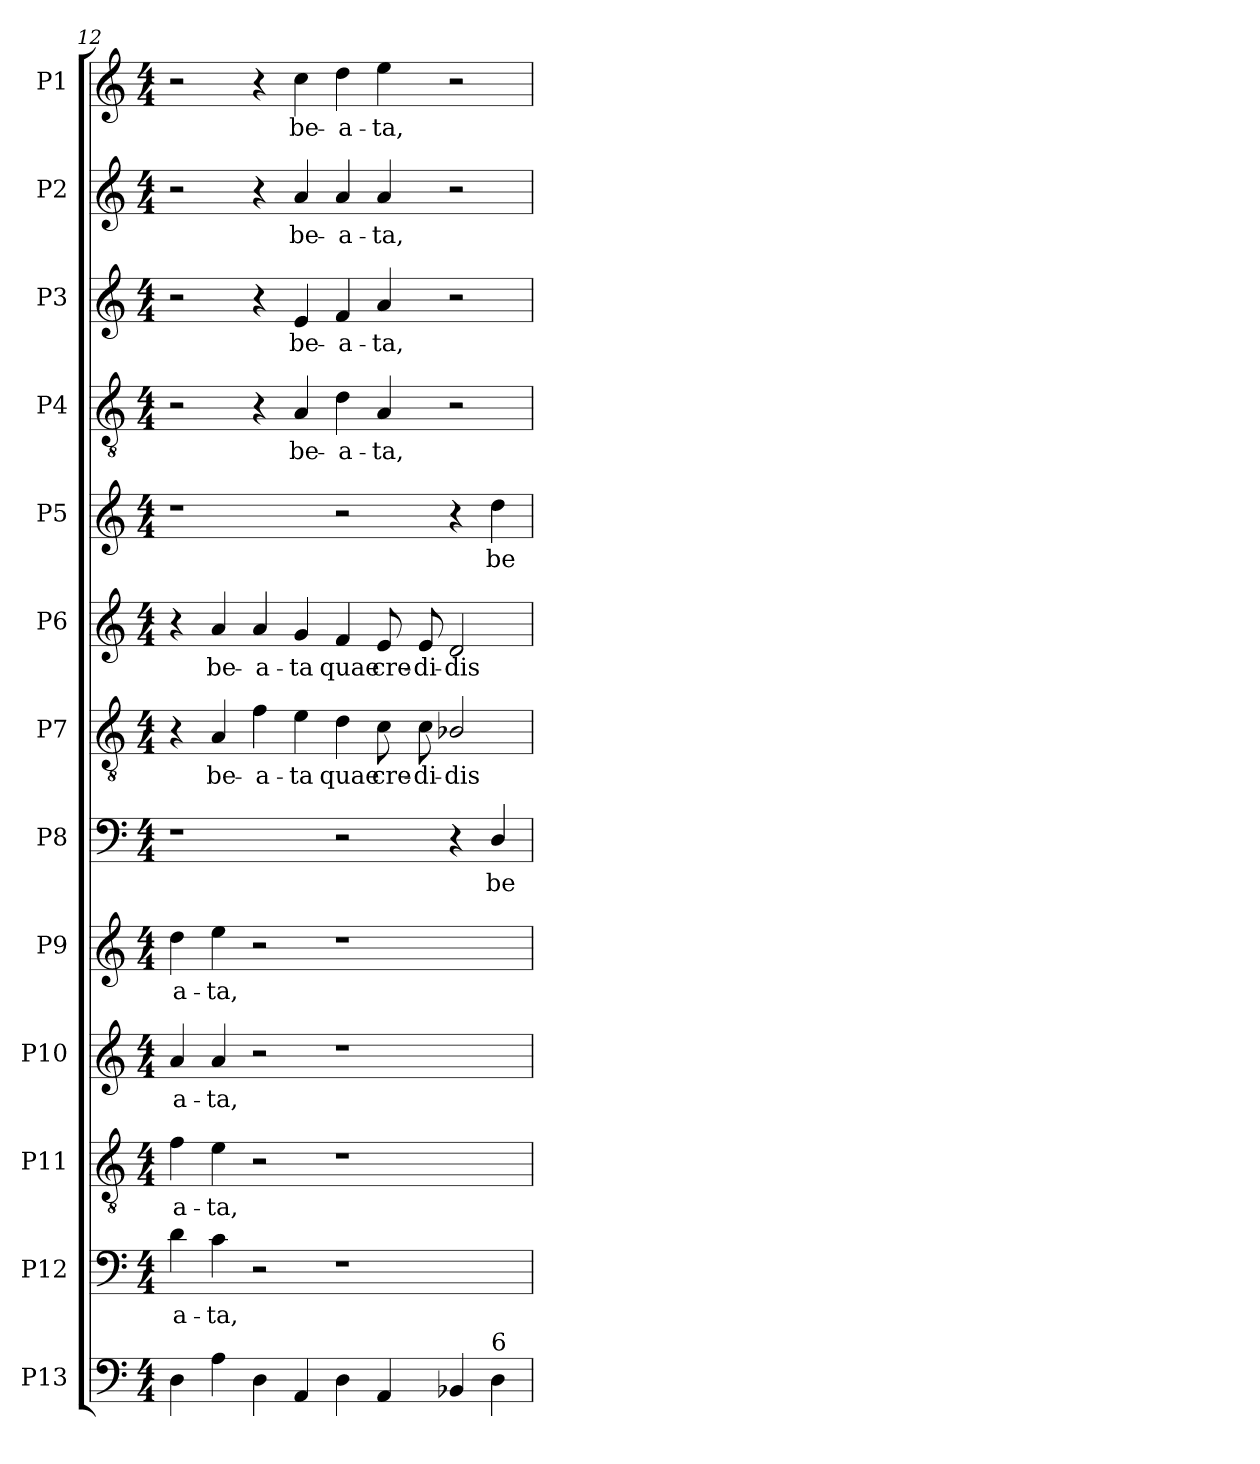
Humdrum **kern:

**kern	**kern	**text	**kern	**text	**kern	**text	**kern	**text	**kern	**text	**kern	**text	**kern	**text	**kern	**text	**kern	**text	**kern	**text	**kern	**text	**kern	**text
*part13	*part12	*part12	*part11	*part11	*part10	*part10	*part9	*part9	*part8	*part8	*part7	*part7	*part6	*part6	*part5	*part5	*part4	*part4	*part3	*part3	*part2	*part2	*part1	*part1
*staff13	*staff12	*staff12	*staff11	*staff11	*staff10	*staff10	*staff9	*staff9	*staff8	*staff8	*staff7	*staff7	*staff6	*staff6	*staff5	*staff5	*staff4	*staff4	*staff3	*staff3	*staff2	*staff2	*staff1	*staff1
*I"P13	*I"P12	*	*I"P11	*	*I"P10	*	*I"P9	*	*I"P8	*	*I"P7	*	*I"P6	*	*I"P5	*	*I"P4	*	*I"P3	*	*I"P2	*	*I"P1	*
!!LO:PB:g=z
*clefF4	*clefF4	*	*clefGv2	*	*clefG2	*	*clefG2	*	*clefF4	*	*clefGv2	*	*clefG2	*	*clefG2	*	*clefGv2	*	*clefG2	*	*clefG2	*	*clefG2	*
*	*	*	*ITrd7c12	*	*	*	*	*	*	*	*ITrd7c12	*	*	*	*	*	*ITrd7c12	*	*	*	*	*	*	*
*k[]	*k[]	*	*k[]	*	*k[]	*	*k[]	*	*k[]	*	*k[]	*	*k[]	*	*k[]	*	*k[]	*	*k[]	*	*k[]	*	*k[]	*
*C:	*C:	*	*C:	*	*C:	*	*C:	*	*C:	*	*C:	*	*C:	*	*C:	*	*C:	*	*C:	*	*C:	*	*C:	*
*M4/4	*M4/4	*	*M4/4	*	*M4/4	*	*M4/4	*	*M4/4	*	*M4/4	*	*M4/4	*	*M4/4	*	*M4/4	*	*M4/4	*	*M4/4	*	*M4/4	*
=12	=12	=12	=12	=12	=12	=12	=12	=12	=12	=12	=12	=12	=12	=12	=12	=12	=12	=12	=12	=12	=12	=12	=12	=12
!	!	!LO:LY:b:color=#000000	!	!	!	!	!	!	!	!	!	!	!	!	!	!	!	!	!	!	!	!	!	!
!	!	!	!	!LO:LY:b:color=#000000	!	!	!	!	!	!	!	!	!	!	!	!	!	!	!	!	!	!	!	!
!	!	!	!	!	!	!LO:LY:b:color=#000000	!	!	!	!	!	!	!	!	!	!	!	!	!	!	!	!	!	!
!	!	!	!	!	!	!	!	!LO:LY:b:color=#000000	!	!	!	!	!	!	!	!	!	!	!	!	!	!	!	!
4Di\	4di\	-a-	4Fi\	-a-	4ai/	-a-	4ddi\	-a-	1r	.	4r	.	4r	.	1r	.	2r	.	2r	.	2r	.	2r	.
!	!	!LO:LY:b:color=#000000	!	!	!	!	!	!	!	!	!	!	!	!	!	!	!	!	!	!	!	!	!	!
!	!	!	!	!LO:LY:b:color=#000000	!	!	!	!	!	!	!	!	!	!	!	!	!	!	!	!	!	!	!	!
!	!	!	!	!	!	!LO:LY:b:color=#000000	!	!	!	!	!	!	!	!	!	!	!	!	!	!	!	!	!	!
!	!	!	!	!	!	!	!	!LO:LY:b:color=#000000	!	!	!	!	!	!	!	!	!	!	!	!	!	!	!	!
!	!	!	!	!	!	!	!	!	!	!	!	!LO:LY:b:color=#000000	!	!	!	!	!	!	!	!	!	!	!	!
!	!	!	!	!	!	!	!	!	!	!	!	!	!	!LO:LY:b:color=#000000	!	!	!	!	!	!	!	!	!	!
4Ai\	4ci\	-ta,	4Ei\	-ta,	4ai/	-ta,	4eei\	-ta,	.	.	4AAi/	be-	4ai/	be-	.	.	.	.	.	.	.	.	.	.
!	!	!	!	!	!	!	!	!	!	!	!	!LO:LY:b:color=#000000	!	!	!	!	!	!	!	!	!	!	!	!
!	!	!	!	!	!	!	!	!	!	!	!	!	!	!LO:LY:b:color=#000000	!	!	!	!	!	!	!	!	!	!
4Di\	2r	.	2r	.	2r	.	2r	.	.	.	4Fi\	-a-	4ai/	-a-	.	.	4r	.	4r	.	4r	.	4r	.
!	!	!	!	!	!	!	!	!	!	!	!	!LO:LY:b:color=#000000	!	!	!	!	!	!	!	!	!	!	!	!
!	!	!	!	!	!	!	!	!	!	!	!	!	!	!LO:LY:b:color=#000000	!	!	!	!	!	!	!	!	!	!
!	!	!	!	!	!	!	!	!	!	!	!	!	!	!	!	!	!	!LO:LY:b:color=#000000	!	!	!	!	!	!
!	!	!	!	!	!	!	!	!	!	!	!	!	!	!	!	!	!	!	!	!LO:LY:b:color=#000000	!	!	!	!
!	!	!	!	!	!	!	!	!	!	!	!	!	!	!	!	!	!	!	!	!	!	!LO:LY:b:color=#000000	!	!
!	!	!	!	!	!	!	!	!	!	!	!	!	!	!	!	!	!	!	!	!	!	!	!	!LO:LY:b:color=#000000
4AAi/	.	.	.	.	.	.	.	.	.	.	4Ei\	-ta	4gi/	-ta	.	.	4AAi/	be-	4ei/	be-	4ai/	be-	4cci\	be-
!	!	!	!	!	!	!	!	!	!	!	!	!LO:LY:b:color=#000000	!	!	!	!	!	!	!	!	!	!	!	!
!	!	!	!	!	!	!	!	!	!	!	!	!	!	!LO:LY:b:color=#000000	!	!	!	!	!	!	!	!	!	!
!	!	!	!	!	!	!	!	!	!	!	!	!	!	!	!	!	!	!LO:LY:b:color=#000000	!	!	!	!	!	!
!	!	!	!	!	!	!	!	!	!	!	!	!	!	!	!	!	!	!	!	!LO:LY:b:color=#000000	!	!	!	!
!	!	!	!	!	!	!	!	!	!	!	!	!	!	!	!	!	!	!	!	!	!	!LO:LY:b:color=#000000	!	!
!	!	!	!	!	!	!	!	!	!	!	!	!	!	!	!	!	!	!	!	!	!	!	!	!LO:LY:b:color=#000000
4Di\	1r	.	1r	.	1r	.	1r	.	2r	.	4Di\	quae	4fi/	quae	2r	.	4Di\	-a-	4fi/	-a-	4ai/	-a-	4ddi\	-a-
!	!	!	!	!	!	!	!	!	!	!	!	!LO:LY:b:color=#000000	!	!	!	!	!	!	!	!	!	!	!	!
!	!	!	!	!	!	!	!	!	!	!	!	!	!	!LO:LY:b:color=#000000	!	!	!	!	!	!	!	!	!	!
!	!	!	!	!	!	!	!	!	!	!	!	!	!	!	!	!	!	!LO:LY:b:color=#000000	!	!	!	!	!	!
!	!	!	!	!	!	!	!	!	!	!	!	!	!	!	!	!	!	!	!	!LO:LY:b:color=#000000	!	!	!	!
!	!	!	!	!	!	!	!	!	!	!	!	!	!	!	!	!	!	!	!	!	!	!LO:LY:b:color=#000000	!	!
!	!	!	!	!	!	!	!	!	!	!	!	!	!	!	!	!	!	!	!	!	!	!	!	!LO:LY:b:color=#000000
4AAi/	.	.	.	.	.	.	.	.	.	.	8Ci\	cre-	8ei/	cre-	.	.	4AAi/	-ta,	4ai/	-ta,	4ai/	-ta,	4eei\	-ta,
!	!	!	!	!	!	!	!	!	!	!	!	!LO:LY:b:color=#000000	!	!	!	!	!	!	!	!	!	!	!	!
!	!	!	!	!	!	!	!	!	!	!	!	!	!	!LO:LY:b:color=#000000	!	!	!	!	!	!	!	!	!	!
.	.	.	.	.	.	.	.	.	.	.	8Ci\	-di-	8ei/	-di-	.	.	.	.	.	.	.	.	.	.
!	!	!	!	!	!	!	!	!	!	!	!	!LO:LY:b:color=#000000	!	!	!	!	!	!	!	!	!	!	!	!
!	!	!	!	!	!	!	!	!	!	!	!	!	!	!LO:LY:b:color=#000000	!	!	!	!	!	!	!	!	!	!
4BB-Xi/	.	.	.	.	.	.	.	.	4r	.	2BB-Xi/	-dis-	2di/	-dis-	4r	.	2r	.	2r	.	2r	.	2r	.
!	!	!	!	!	!	!	!	!	!	!LO:LY:b:color=#000000	!	!	!	!	!	!	!	!	!	!	!	!	!	!
!LO:TX:a:t=6	!	!	!	!	!	!	!	!	!	!	!	!	!	!	!	!	!	!	!	!	!	!	!	!
!	!	!	!	!	!	!	!	!	!	!	!	!	!	!	!	!LO:LY:b:color=#000000	!	!	!	!	!	!	!	!
4Di\	.	.	.	.	.	.	.	.	4Di/	be-	.	.	.	.	4ddi\	be-	.	.	.	.	.	.	.	.
=	=	=	=	=	=	=	=	=	=	=	=	=	=	=	=	=	=	=	=	=	=	=	=	=
*-	*-	*-	*-	*-	*-	*-	*-	*-	*-	*-	*-	*-	*-	*-	*-	*-	*-	*-	*-	*-	*-	*-	*-	*-
